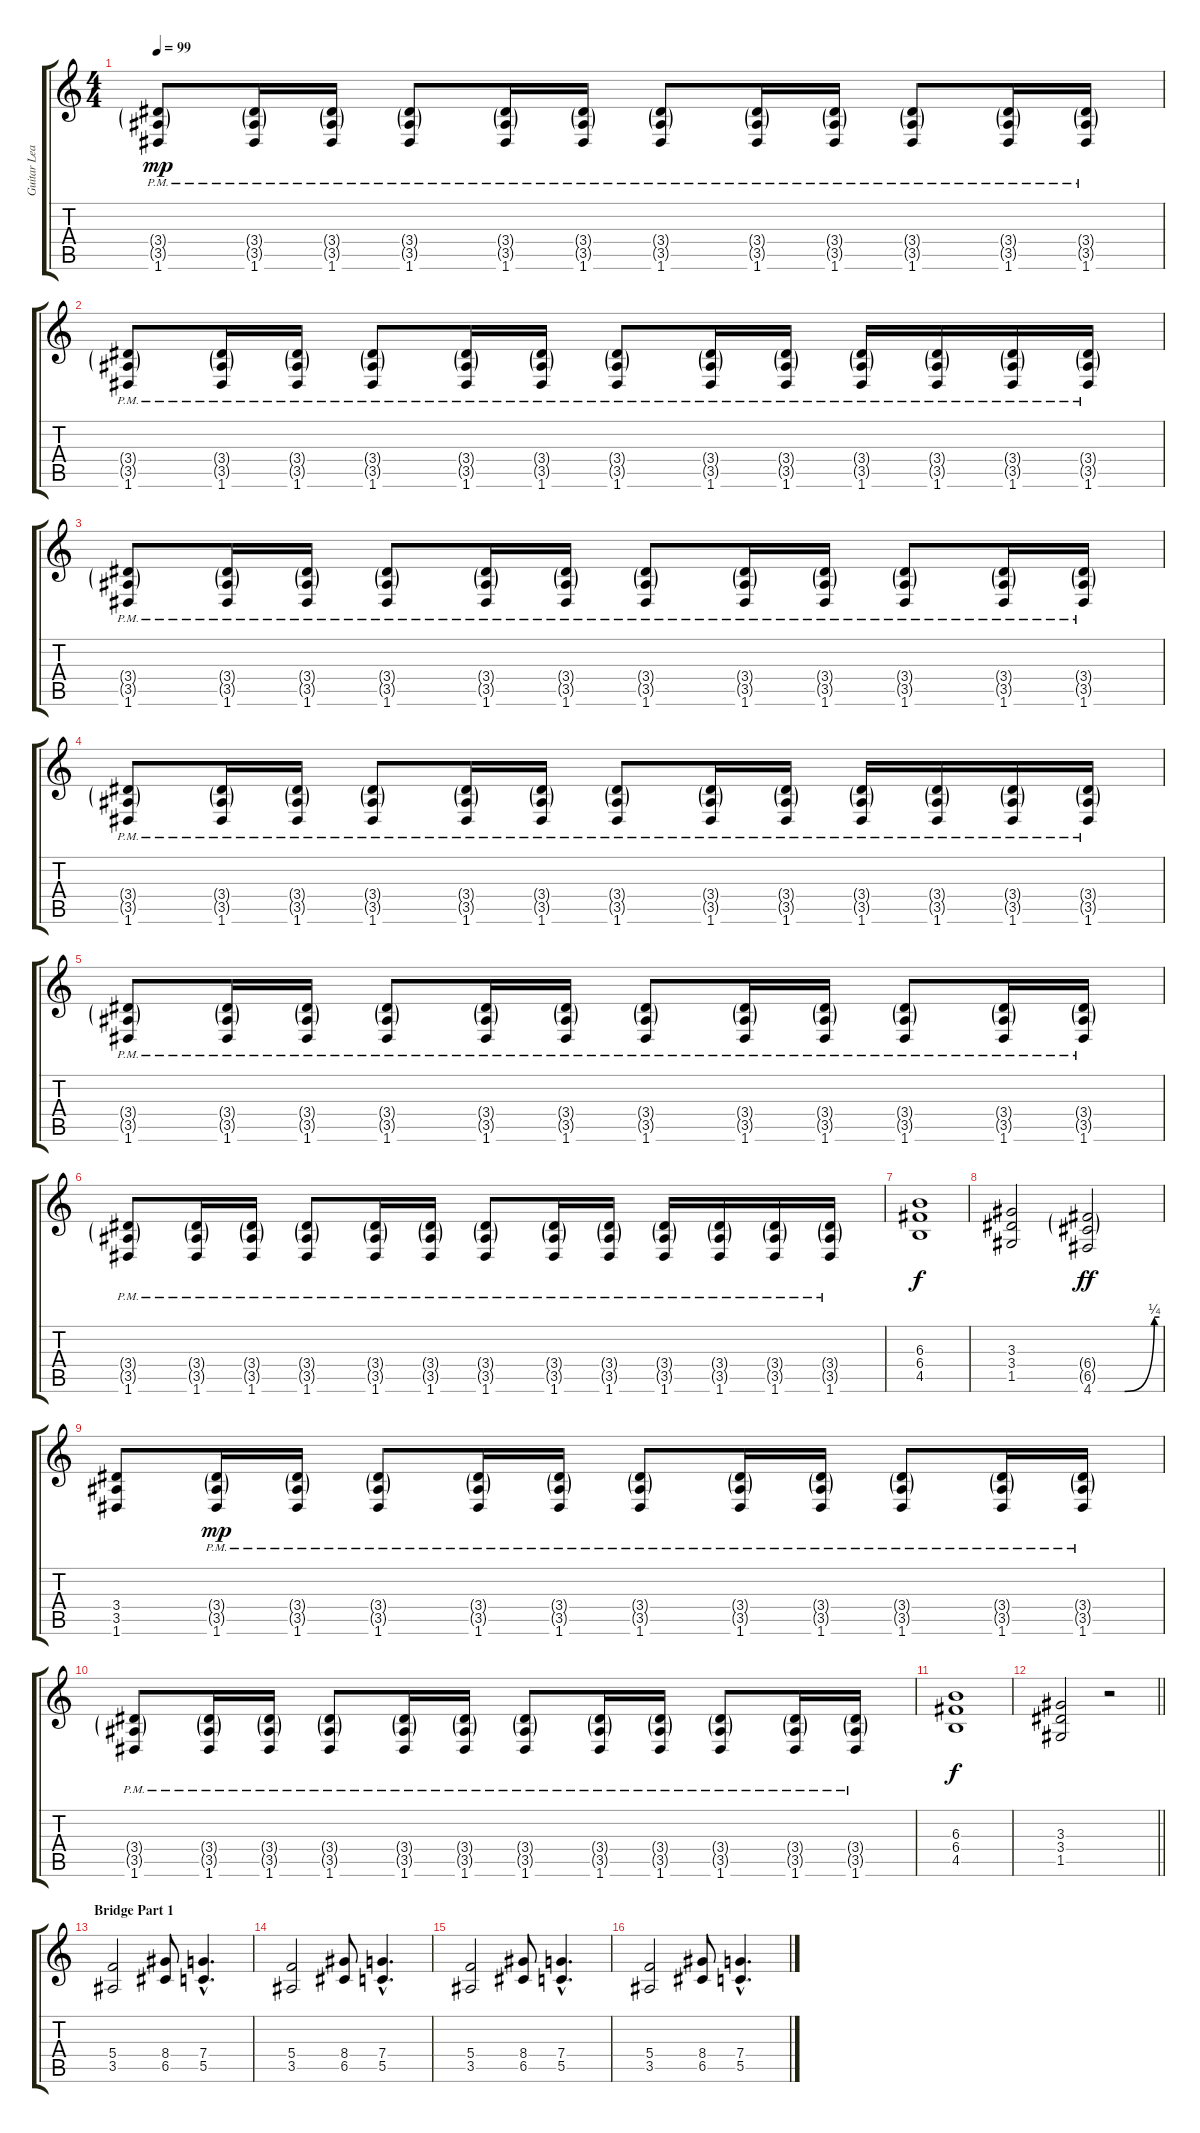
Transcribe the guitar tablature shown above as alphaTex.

\track ("Guitar Lead 2" "Guitar Lea") {instrument distortionguitar}
\staff {score tabs}
\tuning (D4 A3 F3 C3 G2 D2) {hide}
\ts (4 4)
\tempo 99
\clef g2
\ks c
(3.4{g pm} 3.5{g pm} 1.6{pm}).8{dy mp} (3.4{g pm} 3.5{g pm} 1.6{pm}).16 (3.4{g pm} 3.5{g pm} 1.6{pm}).16 (3.4{g pm} 3.5{g pm} 1.6{pm}).8 (3.4{g pm} 3.5{g pm} 1.6{pm}).16 (3.4{g pm} 3.5{g pm} 1.6{pm}).16 (3.4{g pm} 3.5{g pm} 1.6{pm}).8 (3.4{g pm} 3.5{g pm} 1.6{pm}).16 (3.4{g pm} 3.5{g pm} 1.6{pm}).16 (3.4{g pm} 3.5{g pm} 1.6{pm}).8 (3.4{g pm} 3.5{g pm} 1.6{pm}).16 (3.4{g pm} 3.5{g pm} 1.6{pm}).16 |
(3.4{g pm} 3.5{g pm} 1.6{pm}).8 (3.4{g pm} 3.5{g pm} 1.6{pm}).16 (3.4{g pm} 3.5{g pm} 1.6{pm}).16 (3.4{g pm} 3.5{g pm} 1.6{pm}).8 (3.4{g pm} 3.5{g pm} 1.6{pm}).16 (3.4{g pm} 3.5{g pm} 1.6{pm}).16 (3.4{g pm} 3.5{g pm} 1.6{pm}).8 (3.4{g pm} 3.5{g pm} 1.6{pm}).16 (3.4{g pm} 3.5{g pm} 1.6{pm}).16 (3.4{g pm} 3.5{g pm} 1.6{pm}).16 (3.4{g pm} 3.5{g pm} 1.6{pm}).16 (3.4{g pm} 3.5{g pm} 1.6{pm}).16 (3.4{g pm} 3.5{g pm} 1.6{pm}).16 |
(3.4{g pm} 3.5{g pm} 1.6{pm}).8 (3.4{g pm} 3.5{g pm} 1.6{pm}).16 (3.4{g pm} 3.5{g pm} 1.6{pm}).16 (3.4{g pm} 3.5{g pm} 1.6{pm}).8 (3.4{g pm} 3.5{g pm} 1.6{pm}).16 (3.4{g pm} 3.5{g pm} 1.6{pm}).16 (3.4{g pm} 3.5{g pm} 1.6{pm}).8 (3.4{g pm} 3.5{g pm} 1.6{pm}).16 (3.4{g pm} 3.5{g pm} 1.6{pm}).16 (3.4{g pm} 3.5{g pm} 1.6{pm}).8 (3.4{g pm} 3.5{g pm} 1.6{pm}).16 (3.4{g pm} 3.5{g pm} 1.6{pm}).16 |
(3.4{g pm} 3.5{g pm} 1.6{pm}).8 (3.4{g pm} 3.5{g pm} 1.6{pm}).16 (3.4{g pm} 3.5{g pm} 1.6{pm}).16 (3.4{g pm} 3.5{g pm} 1.6{pm}).8 (3.4{g pm} 3.5{g pm} 1.6{pm}).16 (3.4{g pm} 3.5{g pm} 1.6{pm}).16 (3.4{g pm} 3.5{g pm} 1.6{pm}).8 (3.4{g pm} 3.5{g pm} 1.6{pm}).16 (3.4{g pm} 3.5{g pm} 1.6{pm}).16 (3.4{g pm} 3.5{g pm} 1.6{pm}).16 (3.4{g pm} 3.5{g pm} 1.6{pm}).16 (3.4{g pm} 3.5{g pm} 1.6{pm}).16 (3.4{g pm} 3.5{g pm} 1.6{pm}).16 |
(3.4{g pm} 3.5{g pm} 1.6{pm}).8 (3.4{g pm} 3.5{g pm} 1.6{pm}).16 (3.4{g pm} 3.5{g pm} 1.6{pm}).16 (3.4{g pm} 3.5{g pm} 1.6{pm}).8 (3.4{g pm} 3.5{g pm} 1.6{pm}).16 (3.4{g pm} 3.5{g pm} 1.6{pm}).16 (3.4{g pm} 3.5{g pm} 1.6{pm}).8 (3.4{g pm} 3.5{g pm} 1.6{pm}).16 (3.4{g pm} 3.5{g pm} 1.6{pm}).16 (3.4{g pm} 3.5{g pm} 1.6{pm}).8 (3.4{g pm} 3.5{g pm} 1.6{pm}).16 (3.4{g pm} 3.5{g pm} 1.6{pm}).16 |
(3.4{g pm} 3.5{g pm} 1.6{pm}).8 (3.4{g pm} 3.5{g pm} 1.6{pm}).16 (3.4{g pm} 3.5{g pm} 1.6{pm}).16 (3.4{g pm} 3.5{g pm} 1.6{pm}).8 (3.4{g pm} 3.5{g pm} 1.6{pm}).16 (3.4{g pm} 3.5{g pm} 1.6{pm}).16 (3.4{g pm} 3.5{g pm} 1.6{pm}).8 (3.4{g pm} 3.5{g pm} 1.6{pm}).16 (3.4{g pm} 3.5{g pm} 1.6{pm}).16 (3.4{g pm} 3.5{g pm} 1.6{pm}).16 (3.4{g pm} 3.5{g pm} 1.6{pm}).16 (3.4{g pm} 3.5{g pm} 1.6{pm}).16 (3.4{g pm} 3.5{g pm} 1.6{pm}).16 |
(6.3 6.4 4.5).1{dy f} |
(3.3 3.4 1.5).2 (6.4{g} 6.5{g} 4.6{be (custom 0 0 26 0 55 1 60 1)}).2{dy ff} |
(3.4 3.5 1.6).8 (3.4{g pm} 3.5{g pm} 1.6{pm}).16{dy mp} (3.4{g pm} 3.5{g pm} 1.6{pm}).16 (3.4{g pm} 3.5{g pm} 1.6{pm}).8 (3.4{g pm} 3.5{g pm} 1.6{pm}).16 (3.4{g pm} 3.5{g pm} 1.6{pm}).16 (3.4{g pm} 3.5{g pm} 1.6{pm}).8 (3.4{g pm} 3.5{g pm} 1.6{pm}).16 (3.4{g pm} 3.5{g pm} 1.6{pm}).16 (3.4{g pm} 3.5{g pm} 1.6{pm}).8 (3.4{g pm} 3.5{g pm} 1.6{pm}).16 (3.4{g pm} 3.5{g pm} 1.6{pm}).16 |
(3.4{g pm} 3.5{g pm} 1.6{pm}).8 (3.4{g pm} 3.5{g pm} 1.6{pm}).16 (3.4{g pm} 3.5{g pm} 1.6{pm}).16 (3.4{g pm} 3.5{g pm} 1.6{pm}).8 (3.4{g pm} 3.5{g pm} 1.6{pm}).16 (3.4{g pm} 3.5{g pm} 1.6{pm}).16 (3.4{g pm} 3.5{g pm} 1.6{pm}).8 (3.4{g pm} 3.5{g pm} 1.6{pm}).16 (3.4{g pm} 3.5{g pm} 1.6{pm}).16 (3.4{g pm} 3.5{g pm} 1.6{pm}).8 (3.4{g pm} 3.5{g pm} 1.6{pm}).16 (3.4{g pm} 3.5{g pm} 1.6{pm}).16 |
(6.3 6.4 4.5).1{dy f} |
\barLineRight lightlight
(3.3 3.4 1.5).2 r.2 |
\section ("" "Bridge Part 1")
(5.4 3.5).2 (8.4 6.5).8 (7.4{hac} 5.5{hac}).4{d} |
(5.4 3.5).2 (8.4 6.5).8 (7.4{hac} 5.5{hac}).4{d} |
(5.4 3.5).2 (8.4 6.5).8 (7.4{hac} 5.5{hac}).4{d} |
(5.4 3.5).2 (8.4 6.5).8 (7.4{hac} 5.5{hac}).4{d}
